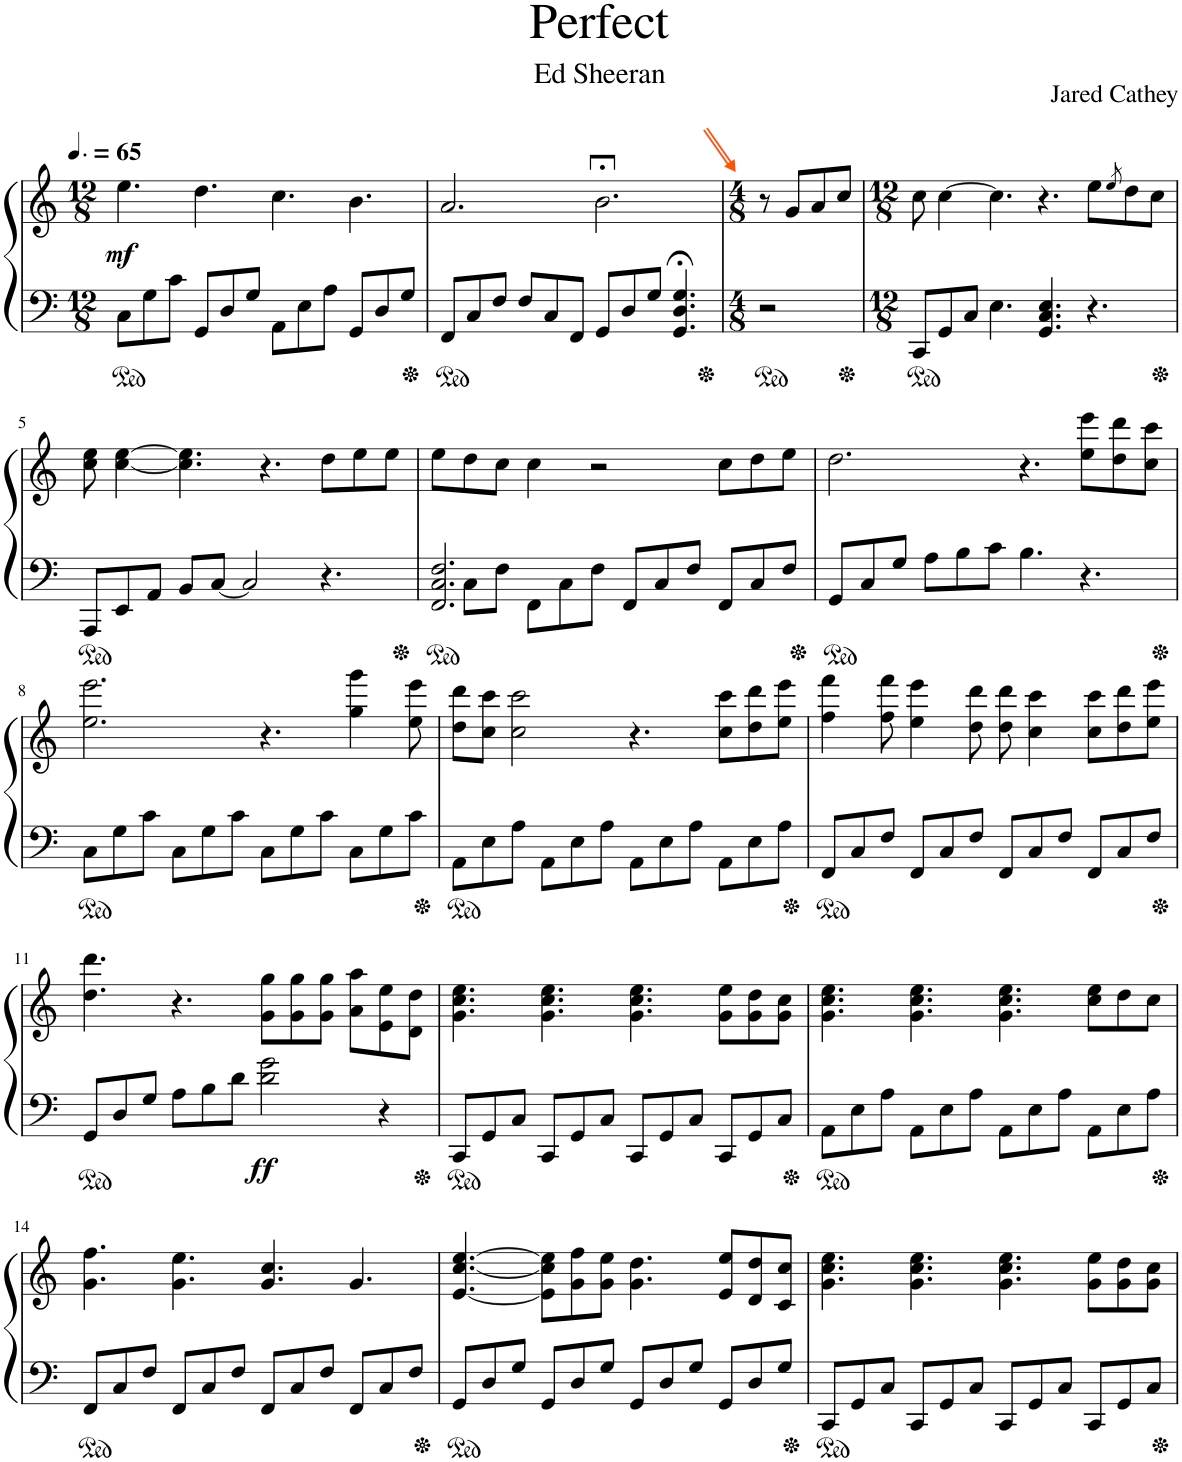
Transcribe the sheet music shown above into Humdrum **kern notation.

**kern	**kern	**dynam
*part1	*part1	*part1
*staff2	*staff1	*staff1/2
*I"Piano	*	*
*I'Pno.	*	*
*clefF4	*clefG2	*
*k[]	*k[]	*
*M12/8	*M12/8	*
*MM98	*MM98	*
=1	=1	=1
!	!	!LO:DY:b
8C\L	4.ee\	mf
8G\	.	.
8c\J	.	.
8GG/L	4.dd\	.
8D/	.	.
8G/J	.	.
8AA\L	4.cc\	.
8E\	.	.
8A\J	.	.
8GG/L	4.b\	.
8D/	.	.
8G/J	.	.
=2	=2	=2
8FF/L	2.a/	.
8C/	.	.
8F/J	.	.
8F/L	.	.
8C/	.	.
8FF/J	.	.
8GG/L	2.b;<\	.
8D/	.	.
8G/J	.	.
4.GG/;< 4.D/;< 4.G/;<	.	.
=3	=3	=3
*M4/8	*M4/8	*
2r	8r	.
.	8g/L	.
.	8a/	.
.	8cc/J	.
=4	=4	=4
*M12/8	*M12/8	*
8CC/L	8cc\	.
8GG/	[4cc\	.
8C/J	.	.
4.E\	4.cc\]	.
4.GG/ 4.C/ 4.E/	4.r	.
4.r	8ee\L	.
.	8qee/	.
.	8dd\	.
.	8cc\J	.
!!LO:LB:g=z
=5	=5	=5
8AAA/L	8cc\ 8ee\	.
8EE/	[4cc\ [4ee\	.
8AA/J	.	.
8BB/L	4.cc\] 4.ee\]	.
[8C/J	.	.
2C/]	.	.
.	4.r	.
4.r	8dd\L	.
.	8ee\	.
.	8ee\J	.
=6	=6	=6
*^	*	*
2.FF/ 2.C/ 2.F/	8ryy	8ee\L	.
.	8C\L	8dd\	.
.	8F\J	8cc\J	.
.	8FF\L	4cc\	.
.	8C\	.	.
.	8F\J	2r	.
8FF/L	2.ryy	.	.
8C/	.	.	.
8F/J	.	.	.
8FF/L	.	8cc\L	.
8C/	.	8dd\	.
8F/J	.	8ee\J	.
*v	*v	*	*
=7	=7	=7
8GG/L	2.dd\	.
8C/	.	.
8G/J	.	.
8A\L	.	.
8B\	.	.
8c\J	.	.
4.B\	4.r	.
4.r	8ee\ 8eee\L	.
.	8dd\ 8ddd\	.
.	8cc\ 8ccc\J	.
!!LO:LB:g=z
=8	=8	=8
8C\L	2.ee\ 2.eee\	.
8G\	.	.
8c\J	.	.
8C\L	.	.
8G\	.	.
8c\J	.	.
8C\L	4.r	.
8G\	.	.
8c\J	.	.
8C\L	4gg\ 4ggg\	.
8G\	.	.
8c\J	8ee\ 8eee\	.
=9	=9	=9
8AA\L	8dd\ 8ddd\L	.
8E\	8cc\ 8ccc\J	.
8A\J	2cc\ 2ccc\	.
8AA\L	.	.
8E\	.	.
8A\J	.	.
8AA\L	4.r	.
8E\	.	.
8A\J	.	.
8AA\L	8cc\ 8ccc\L	.
8E\	8dd\ 8ddd\	.
8A\J	8ee\ 8eee\J	.
=10	=10	=10
8FF/L	4ff\ 4fff\	.
8C/	.	.
8F/J	8ff\ 8fff\	.
8FF/L	4ee\ 4eee\	.
8C/	.	.
8F/J	8dd\ 8ddd\	.
8FF/L	8dd\ 8ddd\	.
8C/	4cc\ 4ccc\	.
8F/J	.	.
8FF/L	8cc\ 8ccc\L	.
8C/	8dd\ 8ddd\	.
8F/J	8ee\ 8eee\J	.
!!LO:LB:g=z
=11	=11	=11
8GG/L	4.dd\ 4.ddd\	.
8D/	.	.
8G/J	.	.
8A\L	4.r	.
8B\	.	.
8d\J	.	.
!	!	!LO:DY:b=2
2d\ 2g\	8g\ 8gg\L	ff
.	8g\ 8gg\	.
.	8g\ 8gg\J	.
.	8a\ 8aa\L	.
4r	8e\ 8ee\	.
.	8d\ 8dd\J	.
=12	=12	=12
8CC/L	4.g\ 4.cc\ 4.ee\	.
8GG/	.	.
8C/J	.	.
8CC/L	4.g\ 4.cc\ 4.ee\	.
8GG/	.	.
8C/J	.	.
8CC/L	4.g\ 4.cc\ 4.ee\	.
8GG/	.	.
8C/J	.	.
8CC/L	8g\ 8ee\L	.
8GG/	8g\ 8dd\	.
8C/J	8g\ 8cc\J	.
=13	=13	=13
8AA\L	4.g\ 4.cc\ 4.ee\	.
8E\	.	.
8A\J	.	.
8AA\L	4.g\ 4.cc\ 4.ee\	.
8E\	.	.
8A\J	.	.
8AA\L	4.g\ 4.cc\ 4.ee\	.
8E\	.	.
8A\J	.	.
8AA\L	8cc\ 8ee\L	.
8E\	8dd\	.
8A\J	8cc\J	.
!!LO:LB:g=z
=14	=14	=14
8FF/L	4.g\ 4.ff\	.
8C/	.	.
8F/J	.	.
8FF/L	4.g\ 4.ee\	.
8C/	.	.
8F/J	.	.
8FF/L	4.g/ 4.cc/	.
8C/	.	.
8F/J	.	.
8FF/L	4.g/	.
8C/	.	.
8F/J	.	.
=15	=15	=15
8GG/L	[4.e/ [4.cc/ [4.ee/	.
8D/	.	.
8G/J	.	.
8GG/L	8e\] 8cc\] 8ee\]L	.
8D/	8g\ 8ff\	.
8G/J	8g\ 8ee\J	.
8GG/L	4.g\ 4.dd\	.
8D/	.	.
8G/J	.	.
8GG/L	8e/ 8ee/L	.
8D/	8d/ 8dd/	.
8G/J	8c/ 8cc/J	.
=16	=16	=16
8CC/L	4.g\ 4.cc\ 4.ee\	.
8GG/	.	.
8C/J	.	.
8CC/L	4.g\ 4.cc\ 4.ee\	.
8GG/	.	.
8C/J	.	.
8CC/L	4.g\ 4.cc\ 4.ee\	.
8GG/	.	.
8C/J	.	.
8CC/L	8g\ 8ee\L	.
8GG/	8g\ 8dd\	.
8C/J	8g\ 8cc\J	.
=	=	=
*-	*-	*-
